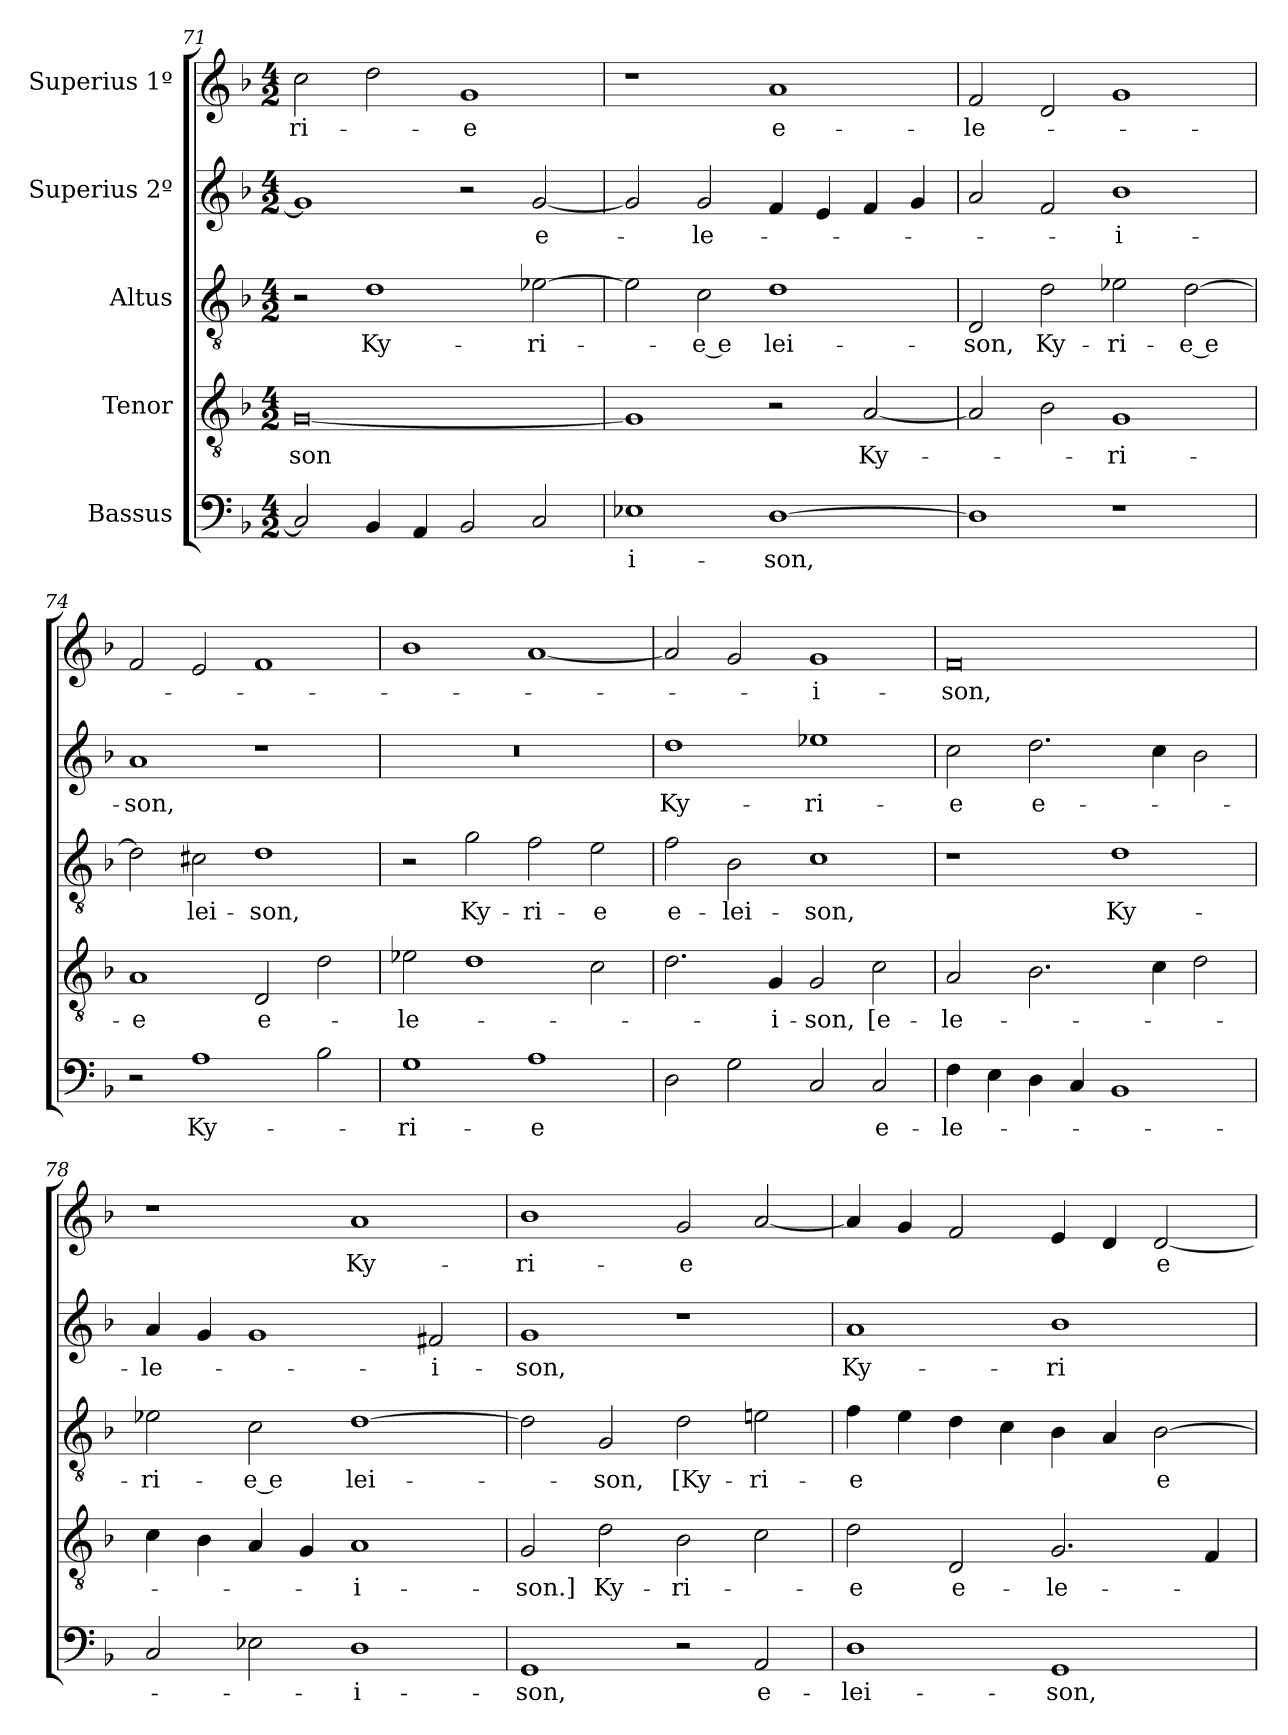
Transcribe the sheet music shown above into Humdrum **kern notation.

**kern	**text	**kern	**text	**kern	**text	**kern	**text	**kern	**text
*part5	*part5	*part4	*part4	*part3	*part3	*part2	*part2	*part1	*part1
*staff5	*staff5	*staff4	*staff4	*staff3	*staff3	*staff2	*staff2	*staff1	*staff1
*I"Bassus	*	*I"Tenor	*	*I"Altus	*	*I"Superius 2º	*	*I"Superius 1º	*
*clefF4	*	*clefGv2	*	*clefGv2	*	*clefG2	*	*clefG2	*
*k[b-]	*	*k[b-]	*	*k[b-]	*	*k[b-]	*	*k[b-]	*
*M4/2	*	*M4/2	*	*M4/2	*	*M4/2	*	*M4/2	*
=71	=71	=71	=71	=71	=71	=71	=71	=71	=71
2C/]	.	[0G/	-son	2r	.	1g/]	.	2cc\	-ri-
4BB-/	.	.	.	1d\	Ky-	.	.	2dd\	.
4AA/	.	.	.	.	.	.	.	.	.
2BB-/	.	.	.	.	.	2r	.	1g/	-e
2C/	.	.	.	[2e-X\	-ri-	[2g/	e-	.	.
=72	=72	=72	=72	=72	=72	=72	=72	=72	=72
1E-X\	-i-	1G/]	.	2e-\]	.	2g/]	.	1r	.
.	.	.	.	2c\	-e e	2g/	-le-	.	.
[1D\	-son,	2r	.	1d\	-lei-	4f/	.	1a/	e-
.	.	.	.	.	.	4e/	.	.	.
.	.	[2A/	Ky-	.	.	4f/	.	.	.
.	.	.	.	.	.	4g/	.	.	.
=73	=73	=73	=73	=73	=73	=73	=73	=73	=73
1D\]	.	2A/]	.	2D/	-son,	2a/	.	2f/	-le-
.	.	2B-\	.	2d\	Ky-	2f/	.	2d/	.
1r	.	1G/	-ri-	2e-X\	-ri-	1b-\	-i-	1g/	.
.	.	.	.	[2d\	-e e	.	.	.	.
=74	=74	=74	=74	=74	=74	=74	=74	=74	=74
2r	.	1A/	-e	2d\]	.	1a/	-son,	2f/	.
1A\	Ky-	.	.	2c#X\	-lei-	.	.	2e/	.
.	.	2D/	e-	1d\	-son,	1r	.	1f/	.
2B-\	.	2d\	.	.	.	.	.	.	.
=75	=75	=75	=75	=75	=75	=75	=75	=75	=75
1G\	-ri-	2e-X\	-le-	2r	.	0r	.	1b-\	.
.	.	1d\	.	2g\	Ky-	.	.	.	.
1A\	-e	.	.	2f\	-ri-	.	.	[1a/	.
.	.	2c\	.	2e\	-e	.	.	.	.
=76	=76	=76	=76	=76	=76	=76	=76	=76	=76
2D\	.	2.d\	.	2f\	e-	1dd\	Ky-	2a/]	.
2G\	.	.	.	2B-\	-lei-	.	.	2g/	.
.	.	4G/	-i-	.	.	.	.	.	.
2C/	.	2G/	-son,	1c\	-son,	1ee-X\	-ri-	1g/	-i-
2C/	e-	2c\	[e-	.	.	.	.	.	.
=77	=77	=77	=77	=77	=77	=77	=77	=77	=77
4F\	-le-	2A/	-le-	1r	.	2cc\	-e	0f/	-son,
4E\	.	.	.	.	.	.	.	.	.
4D\	.	2.B-\	.	.	.	2.dd\	e-	.	.
4C/	.	.	.	.	.	.	.	.	.
1BB-/	.	.	.	1d\	Ky-	.	.	.	.
.	.	4c\	.	.	.	4cc\	.	.	.
.	.	2d\	.	.	.	2b-\	.	.	.
=78	=78	=78	=78	=78	=78	=78	=78	=78	=78
2C/	.	4c\	.	2e-X\	-ri-	4a/	-le-	1r	.
.	.	4B-\	.	.	.	4g/	.	.	.
2E-X\	.	4A/	.	2c\	-e e	1g/	.	.	.
.	.	4G/	.	.	.	.	.	.	.
1D\	-i-	1A/	-i-	[1d\	-lei-	.	.	1a/	Ky-
.	.	.	.	.	.	2f#X/	-i-	.	.
=79	=79	=79	=79	=79	=79	=79	=79	=79	=79
1GG/	-son,	2G/	-son.]	2d\]	.	1g/	-son,	1b-\	-ri-
.	.	2d\	Ky-	2G/	-son,	.	.	.	.
2r	.	2B-\	-ri-	2d\	[Ky-	1r	.	2g/	-e
2AA/	e-	2c\	.	2en\	-ri-	.	.	[2a/	.
=80	=80	=80	=80	=80	=80	=80	=80	=80	=80
1D\	-lei-	2d\	-e	4f\	-e	1a/	Ky-	4a/]	.
.	.	.	.	4e\	.	.	.	4g/	.
.	.	2D/	e-	4d\	.	.	.	2f/	.
.	.	.	.	4c\	.	.	.	.	.
1GG/	-son,	2.G/	-le-	4B-\	.	1b-\	-ri-	4e/	.
.	.	.	.	4A/	.	.	.	4d/	.
.	.	.	.	[2B-\	e-	.	.	[2d/	e-
.	.	4F/	.	.	.	.	.	.	.
=	=	=	=	=	=	=	=	=	=
*-	*-	*-	*-	*-	*-	*-	*-	*-	*-
